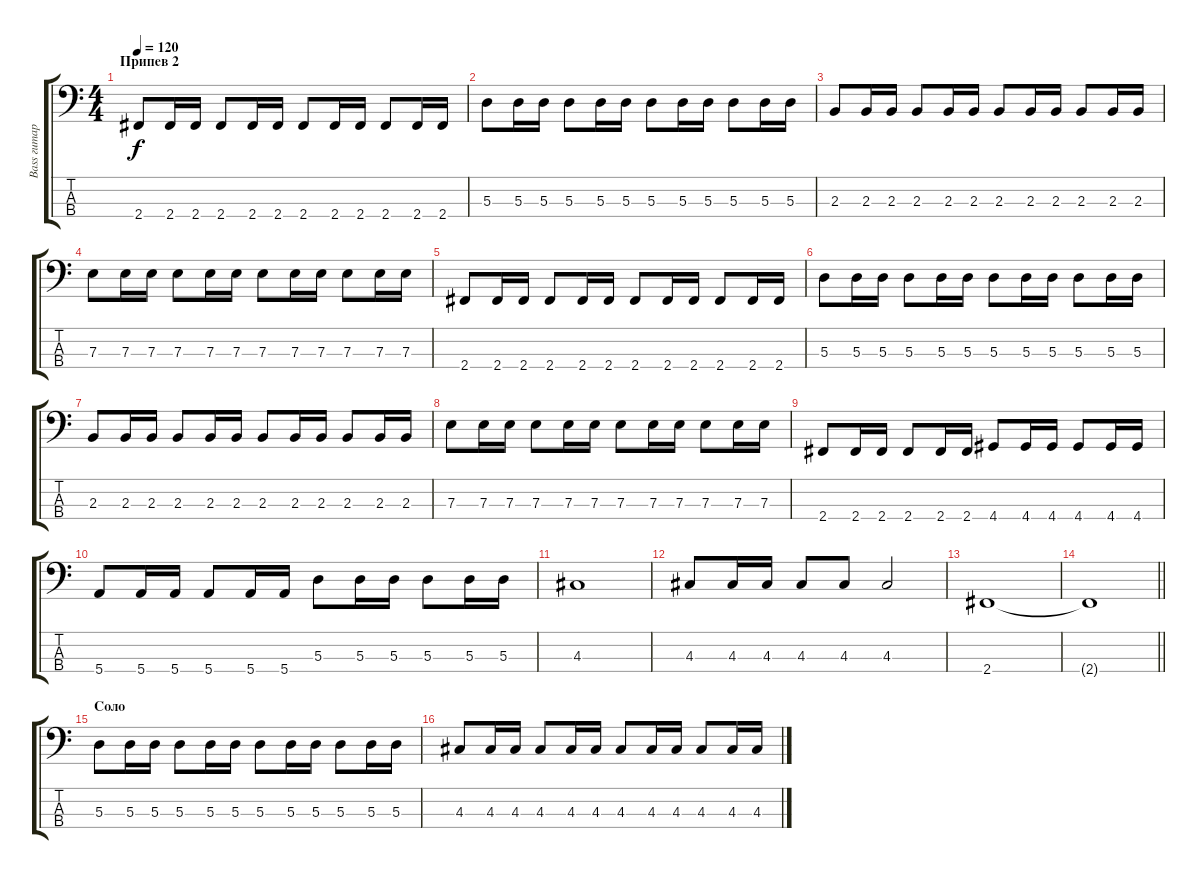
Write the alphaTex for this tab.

\track ("Bass гитара" "Bass гитар") {instrument fretlessbass}
\staff {score tabs}
\tuning (G2 D2 A1 E1) {hide}
\ts (4 4)
\section ("" "Припев 2")
\tempo 120
\clef f4
\ks c
2.4.8{dy f} 2.4.16 2.4.16 2.4.8 2.4.16 2.4.16 2.4.8 2.4.16 2.4.16 2.4.8 2.4.16 2.4.16 |
5.3.8 5.3.16 5.3.16 5.3.8 5.3.16 5.3.16 5.3.8 5.3.16 5.3.16 5.3.8 5.3.16 5.3.16 |
2.3.8 2.3.16 2.3.16 2.3.8 2.3.16 2.3.16 2.3.8 2.3.16 2.3.16 2.3.8 2.3.16 2.3.16 |
7.3.8 7.3.16 7.3.16 7.3.8 7.3.16 7.3.16 7.3.8 7.3.16 7.3.16 7.3.8 7.3.16 7.3.16 |
2.4.8 2.4.16 2.4.16 2.4.8 2.4.16 2.4.16 2.4.8 2.4.16 2.4.16 2.4.8 2.4.16 2.4.16 |
5.3.8 5.3.16 5.3.16 5.3.8 5.3.16 5.3.16 5.3.8 5.3.16 5.3.16 5.3.8 5.3.16 5.3.16 |
2.3.8 2.3.16 2.3.16 2.3.8 2.3.16 2.3.16 2.3.8 2.3.16 2.3.16 2.3.8 2.3.16 2.3.16 |
7.3.8 7.3.16 7.3.16 7.3.8 7.3.16 7.3.16 7.3.8 7.3.16 7.3.16 7.3.8 7.3.16 7.3.16 |
2.4.8 2.4.16 2.4.16 2.4.8 2.4.16 2.4.16 4.4.8 4.4.16 4.4.16 4.4.8 4.4.16 4.4.16 |
5.4.8 5.4.16 5.4.16 5.4.8 5.4.16 5.4.16 5.3.8 5.3.16 5.3.16 5.3.8 5.3.16 5.3.16 |
4.3.1 |
4.3.8 4.3.16 4.3.16 4.3.8 4.3.8 4.3.2 |
2.4.1 |
\barLineRight lightlight
2.4{t}.1 |
\section ("" "Соло")
5.3.8 5.3.16 5.3.16 5.3.8 5.3.16 5.3.16 5.3.8 5.3.16 5.3.16 5.3.8 5.3.16 5.3.16 |
4.3.8 4.3.16 4.3.16 4.3.8 4.3.16 4.3.16 4.3.8 4.3.16 4.3.16 4.3.8 4.3.16 4.3.16
